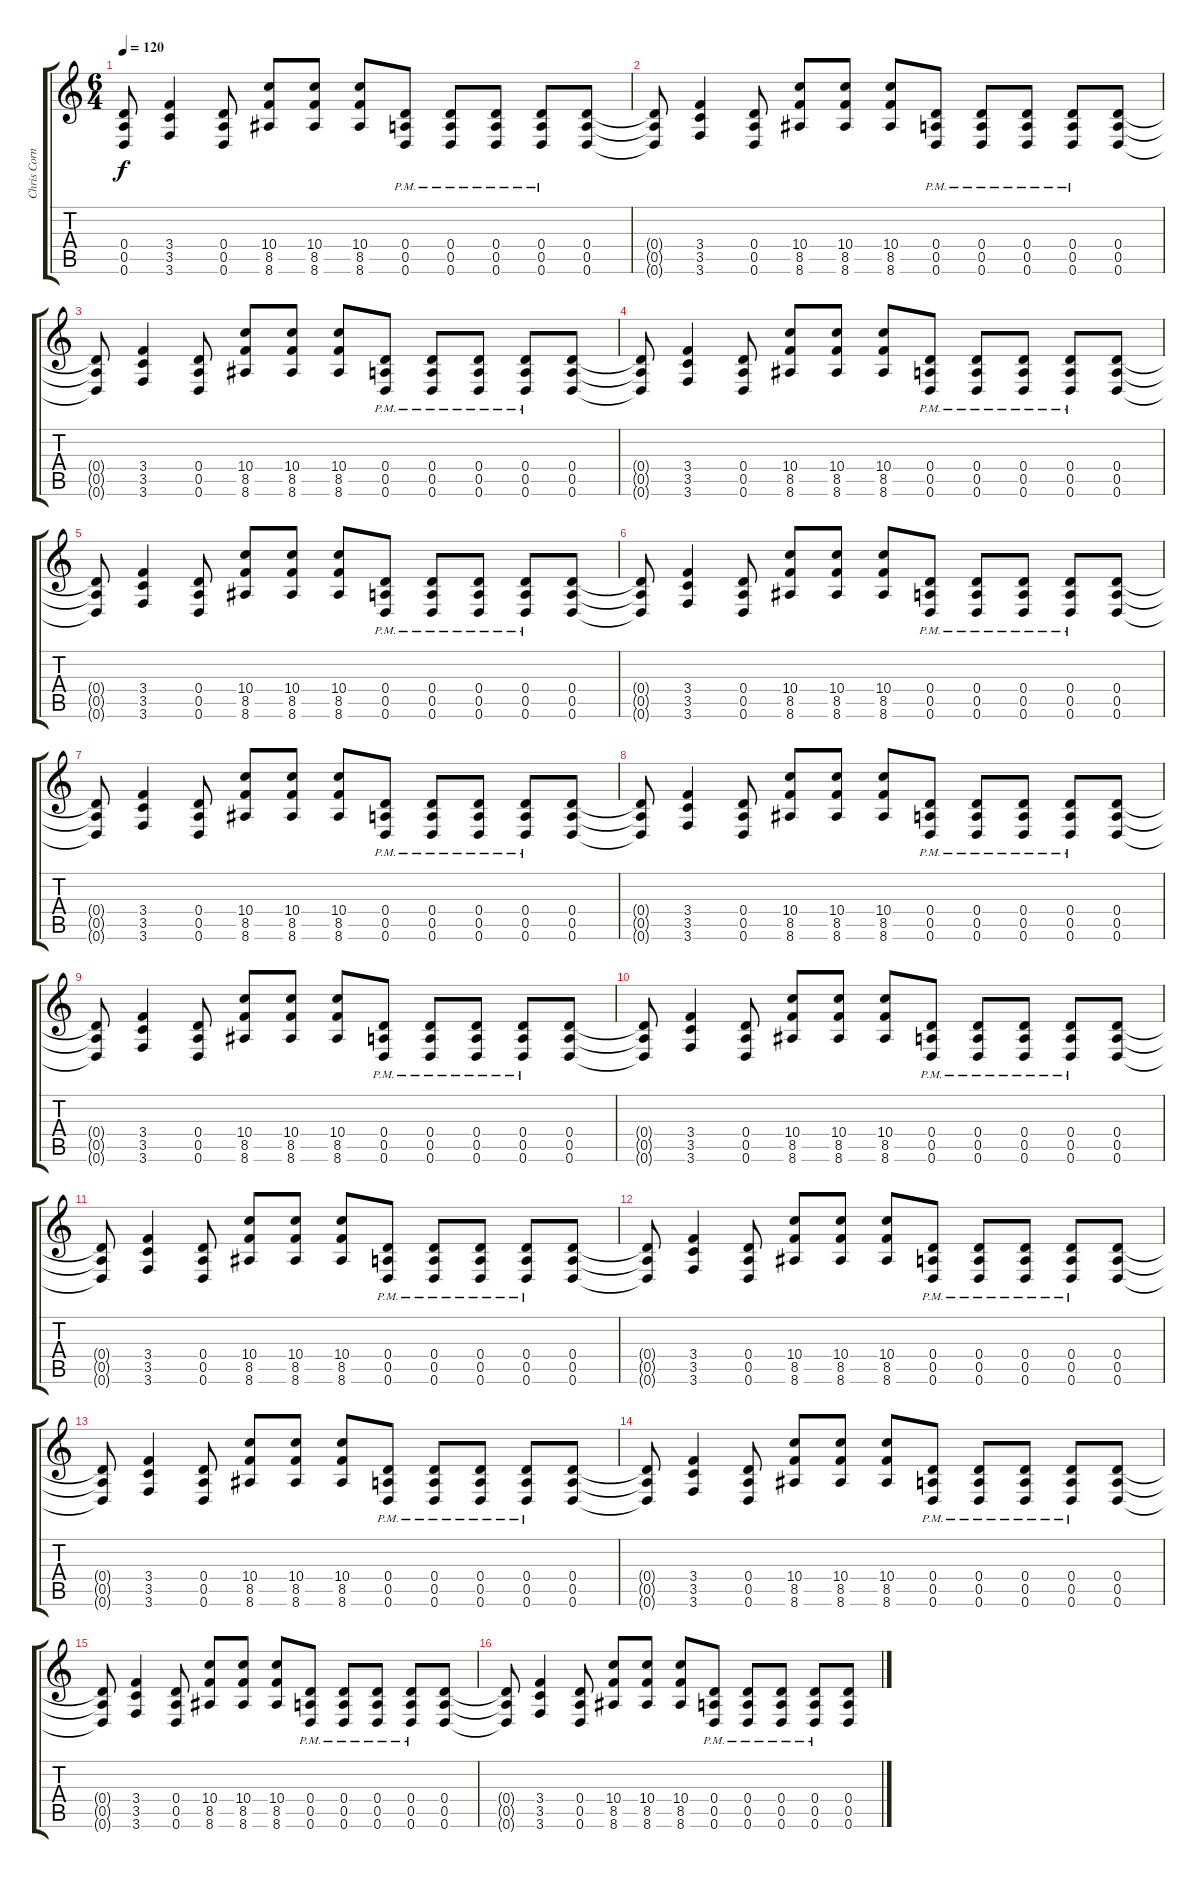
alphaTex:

\track ("Chris Cornell (Rhythm Gtr)" "Chris Corn") {instrument distortionguitar}
\staff {score tabs}
\tuning (E4 B3 G3 D3 A2 D2) {hide}
\ts (6 4)
\tempo 120
\clef g2
\ks c
(0.4{t} 0.5{t} 0.6{t}).8{dy f} (3.4 3.5 3.6).4 (0.4 0.5 0.6).8 (10.4 8.5 8.6).8 (10.4 8.5 8.6).8 (10.4 8.5 8.6).8 (0.4{pm} 0.5 0.6).8 (0.4{pm} 0.5{pm} 0.6{pm}).8 (0.4{pm} 0.5{pm} 0.6{pm}).8 (0.4{pm} 0.5{pm} 0.6{pm}).8 (0.4 0.5 0.6).8 |
(0.4{t} 0.5{t} 0.6{t}).8 (3.4 3.5 3.6).4 (0.4 0.5 0.6).8 (10.4 8.5 8.6).8 (10.4 8.5 8.6).8 (10.4 8.5 8.6).8 (0.4{pm} 0.5 0.6).8 (0.4{pm} 0.5{pm} 0.6{pm}).8 (0.4{pm} 0.5{pm} 0.6{pm}).8 (0.4{pm} 0.5{pm} 0.6{pm}).8 (0.4 0.5 0.6).8 |
(0.4{t} 0.5{t} 0.6{t}).8 (3.4 3.5 3.6).4 (0.4 0.5 0.6).8 (10.4 8.5 8.6).8 (10.4 8.5 8.6).8 (10.4 8.5 8.6).8 (0.4{pm} 0.5 0.6).8 (0.4{pm} 0.5{pm} 0.6{pm}).8 (0.4{pm} 0.5{pm} 0.6{pm}).8 (0.4{pm} 0.5{pm} 0.6{pm}).8 (0.4 0.5 0.6).8 |
(0.4{t} 0.5{t} 0.6{t}).8 (3.4 3.5 3.6).4 (0.4 0.5 0.6).8 (10.4 8.5 8.6).8 (10.4 8.5 8.6).8 (10.4 8.5 8.6).8 (0.4{pm} 0.5 0.6).8 (0.4{pm} 0.5{pm} 0.6{pm}).8 (0.4{pm} 0.5{pm} 0.6{pm}).8 (0.4{pm} 0.5{pm} 0.6{pm}).8 (0.4 0.5 0.6).8 |
(0.4{t} 0.5{t} 0.6{t}).8 (3.4 3.5 3.6).4 (0.4 0.5 0.6).8 (10.4 8.5 8.6).8 (10.4 8.5 8.6).8 (10.4 8.5 8.6).8 (0.4{pm} 0.5 0.6).8 (0.4{pm} 0.5{pm} 0.6{pm}).8 (0.4{pm} 0.5{pm} 0.6{pm}).8 (0.4{pm} 0.5{pm} 0.6{pm}).8 (0.4 0.5 0.6).8 |
(0.4{t} 0.5{t} 0.6{t}).8 (3.4 3.5 3.6).4 (0.4 0.5 0.6).8 (10.4 8.5 8.6).8 (10.4 8.5 8.6).8 (10.4 8.5 8.6).8 (0.4{pm} 0.5 0.6).8 (0.4{pm} 0.5{pm} 0.6{pm}).8 (0.4{pm} 0.5{pm} 0.6{pm}).8 (0.4{pm} 0.5{pm} 0.6{pm}).8 (0.4 0.5 0.6).8 |
(0.4{t} 0.5{t} 0.6{t}).8 (3.4 3.5 3.6).4 (0.4 0.5 0.6).8 (10.4 8.5 8.6).8 (10.4 8.5 8.6).8 (10.4 8.5 8.6).8 (0.4{pm} 0.5 0.6).8 (0.4{pm} 0.5{pm} 0.6{pm}).8 (0.4{pm} 0.5{pm} 0.6{pm}).8 (0.4{pm} 0.5{pm} 0.6{pm}).8 (0.4 0.5 0.6).8 |
(0.4{t} 0.5{t} 0.6{t}).8 (3.4 3.5 3.6).4 (0.4 0.5 0.6).8 (10.4 8.5 8.6).8 (10.4 8.5 8.6).8 (10.4 8.5 8.6).8 (0.4{pm} 0.5 0.6).8 (0.4{pm} 0.5{pm} 0.6{pm}).8 (0.4{pm} 0.5{pm} 0.6{pm}).8 (0.4{pm} 0.5{pm} 0.6{pm}).8 (0.4 0.5 0.6).8 |
(0.4{t} 0.5{t} 0.6{t}).8 (3.4 3.5 3.6).4 (0.4 0.5 0.6).8 (10.4 8.5 8.6).8 (10.4 8.5 8.6).8 (10.4 8.5 8.6).8 (0.4{pm} 0.5 0.6).8 (0.4{pm} 0.5{pm} 0.6{pm}).8 (0.4{pm} 0.5{pm} 0.6{pm}).8 (0.4{pm} 0.5{pm} 0.6{pm}).8 (0.4 0.5 0.6).8 |
(0.4{t} 0.5{t} 0.6{t}).8 (3.4 3.5 3.6).4 (0.4 0.5 0.6).8 (10.4 8.5 8.6).8 (10.4 8.5 8.6).8 (10.4 8.5 8.6).8 (0.4{pm} 0.5 0.6).8 (0.4{pm} 0.5{pm} 0.6{pm}).8 (0.4{pm} 0.5{pm} 0.6{pm}).8 (0.4{pm} 0.5{pm} 0.6{pm}).8 (0.4 0.5 0.6).8 |
(0.4{t} 0.5{t} 0.6{t}).8 (3.4 3.5 3.6).4 (0.4 0.5 0.6).8 (10.4 8.5 8.6).8 (10.4 8.5 8.6).8 (10.4 8.5 8.6).8 (0.4{pm} 0.5 0.6).8 (0.4{pm} 0.5{pm} 0.6{pm}).8 (0.4{pm} 0.5{pm} 0.6{pm}).8 (0.4{pm} 0.5{pm} 0.6{pm}).8 (0.4 0.5 0.6).8 |
(0.4{t} 0.5{t} 0.6{t}).8 (3.4 3.5 3.6).4 (0.4 0.5 0.6).8 (10.4 8.5 8.6).8 (10.4 8.5 8.6).8 (10.4 8.5 8.6).8 (0.4{pm} 0.5 0.6).8 (0.4{pm} 0.5{pm} 0.6{pm}).8 (0.4{pm} 0.5{pm} 0.6{pm}).8 (0.4{pm} 0.5{pm} 0.6{pm}).8 (0.4 0.5 0.6).8 |
(0.4{t} 0.5{t} 0.6{t}).8 (3.4 3.5 3.6).4 (0.4 0.5 0.6).8 (10.4 8.5 8.6).8 (10.4 8.5 8.6).8 (10.4 8.5 8.6).8 (0.4{pm} 0.5 0.6).8 (0.4{pm} 0.5{pm} 0.6{pm}).8 (0.4{pm} 0.5{pm} 0.6{pm}).8 (0.4{pm} 0.5{pm} 0.6{pm}).8 (0.4 0.5 0.6).8 |
(0.4{t} 0.5{t} 0.6{t}).8 (3.4 3.5 3.6).4 (0.4 0.5 0.6).8 (10.4 8.5 8.6).8 (10.4 8.5 8.6).8 (10.4 8.5 8.6).8 (0.4{pm} 0.5 0.6).8 (0.4{pm} 0.5{pm} 0.6{pm}).8 (0.4{pm} 0.5{pm} 0.6{pm}).8 (0.4{pm} 0.5{pm} 0.6{pm}).8 (0.4 0.5 0.6).8 |
(0.4{t} 0.5{t} 0.6{t}).8 (3.4 3.5 3.6).4 (0.4 0.5 0.6).8 (10.4 8.5 8.6).8 (10.4 8.5 8.6).8 (10.4 8.5 8.6).8 (0.4{pm} 0.5 0.6).8 (0.4{pm} 0.5{pm} 0.6{pm}).8 (0.4{pm} 0.5{pm} 0.6{pm}).8 (0.4{pm} 0.5{pm} 0.6{pm}).8 (0.4 0.5 0.6).8 |
(0.4{t} 0.5{t} 0.6{t}).8 (3.4 3.5 3.6).4 (0.4 0.5 0.6).8 (10.4 8.5 8.6).8 (10.4 8.5 8.6).8 (10.4 8.5 8.6).8 (0.4{pm} 0.5 0.6).8 (0.4{pm} 0.5{pm} 0.6{pm}).8 (0.4{pm} 0.5{pm} 0.6{pm}).8 (0.4{pm} 0.5{pm} 0.6{pm}).8 (0.4 0.5 0.6).8
